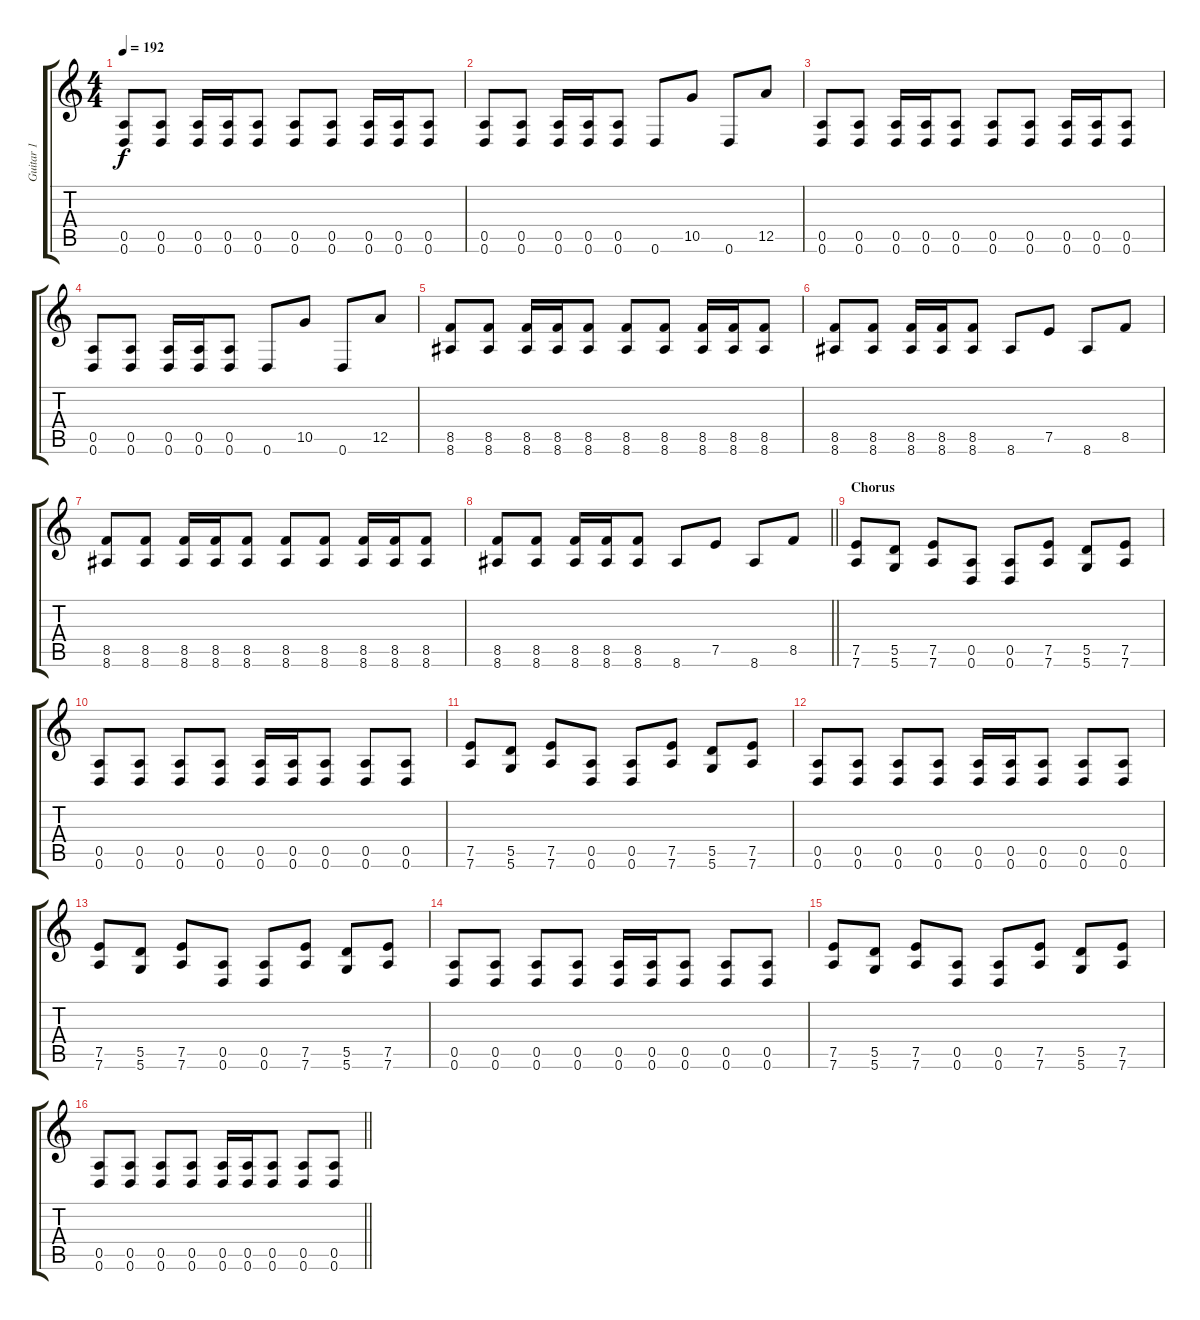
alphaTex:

\track ("Guitar 1" "Guitar 1") {instrument distortionguitar}
\staff {score tabs}
\tuning (E4 B3 G3 D3 A2 D2) {hide}
\ts (4 4)
\tempo 192
\clef g2
\ks c
(0.5 0.6).8{dy f} (0.5 0.6).8 (0.5 0.6).16 (0.5 0.6).16 (0.5 0.6).8 (0.5 0.6).8 (0.5 0.6).8 (0.5 0.6).16 (0.5 0.6).16 (0.5 0.6).8 |
(0.5 0.6).8 (0.5 0.6).8 (0.5 0.6).16 (0.5 0.6).16 (0.5 0.6).8 0.6.8 10.5.8 0.6.8 12.5.8 |
(0.5 0.6).8 (0.5 0.6).8 (0.5 0.6).16 (0.5 0.6).16 (0.5 0.6).8 (0.5 0.6).8 (0.5 0.6).8 (0.5 0.6).16 (0.5 0.6).16 (0.5 0.6).8 |
(0.5 0.6).8 (0.5 0.6).8 (0.5 0.6).16 (0.5 0.6).16 (0.5 0.6).8 0.6.8 10.5.8 0.6.8 12.5.8 |
(8.5 8.6).8 (8.5 8.6).8 (8.5 8.6).16 (8.5 8.6).16 (8.5 8.6).8 (8.5 8.6).8 (8.5 8.6).8 (8.5 8.6).16 (8.5 8.6).16 (8.5 8.6).8 |
(8.5 8.6).8 (8.5 8.6).8 (8.5 8.6).16 (8.5 8.6).16 (8.5 8.6).8 8.6.8 7.5.8 8.6.8 8.5.8 |
(8.5 8.6).8 (8.5 8.6).8 (8.5 8.6).16 (8.5 8.6).16 (8.5 8.6).8 (8.5 8.6).8 (8.5 8.6).8 (8.5 8.6).16 (8.5 8.6).16 (8.5 8.6).8 |
\barLineRight lightlight
(8.5 8.6).8 (8.5 8.6).8 (8.5 8.6).16 (8.5 8.6).16 (8.5 8.6).8 8.6.8 7.5.8 8.6.8 8.5.8 |
\section ("" "Chorus")
(7.5 7.6).8 (5.5 5.6).8 (7.5 7.6).8 (0.5 0.6).8 (0.5 0.6).8 (7.5 7.6).8 (5.5 5.6).8 (7.5 7.6).8 |
(0.5 0.6).8 (0.5 0.6).8 (0.5 0.6).8 (0.5 0.6).8 (0.5 0.6).16 (0.5 0.6).16 (0.5 0.6).8 (0.5 0.6).8 (0.5 0.6).8 |
(7.5 7.6).8 (5.5 5.6).8 (7.5 7.6).8 (0.5 0.6).8 (0.5 0.6).8 (7.5 7.6).8 (5.5 5.6).8 (7.5 7.6).8 |
(0.5 0.6).8 (0.5 0.6).8 (0.5 0.6).8 (0.5 0.6).8 (0.5 0.6).16 (0.5 0.6).16 (0.5 0.6).8 (0.5 0.6).8 (0.5 0.6).8 |
(7.5 7.6).8 (5.5 5.6).8 (7.5 7.6).8 (0.5 0.6).8 (0.5 0.6).8 (7.5 7.6).8 (5.5 5.6).8 (7.5 7.6).8 |
(0.5 0.6).8 (0.5 0.6).8 (0.5 0.6).8 (0.5 0.6).8 (0.5 0.6).16 (0.5 0.6).16 (0.5 0.6).8 (0.5 0.6).8 (0.5 0.6).8 |
(7.5 7.6).8 (5.5 5.6).8 (7.5 7.6).8 (0.5 0.6).8 (0.5 0.6).8 (7.5 7.6).8 (5.5 5.6).8 (7.5 7.6).8 |
\barLineRight lightlight
(0.5 0.6).8 (0.5 0.6).8 (0.5 0.6).8 (0.5 0.6).8 (0.5 0.6).16 (0.5 0.6).16 (0.5 0.6).8 (0.5 0.6).8 (0.5 0.6).8
